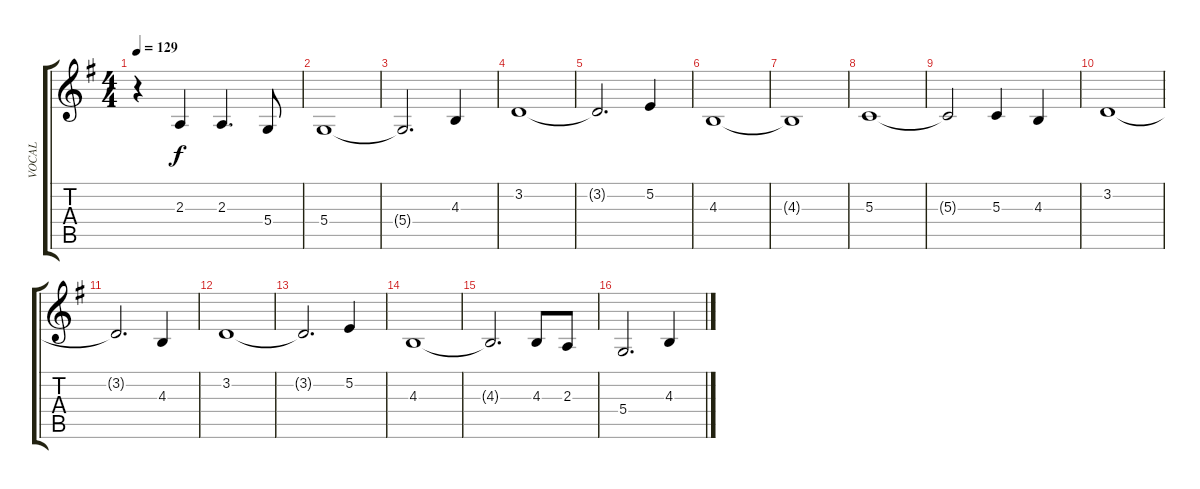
\track ("VOCAL" "VOCAL") {instrument electricgrandpiano}
\staff {score tabs}
\tuning (E4 B3 G3 D3 A2 E2) {hide}
\ts (4 4)
\tempo 129
\clef g2
\ks g
r.4{dy f} 2.3.4 2.3.4{d} 5.4.8 |
5.4.1 |
5.4{t}.2{d} 4.3.4 |
3.2.1 |
3.2{t}.2{d} 5.2.4 |
4.3.1 |
4.3{t}.1 |
5.3.1 |
5.3{t}.2 5.3.4 4.3.4 |
3.2.1 |
3.2{t}.2{d} 4.3.4 |
3.2.1 |
3.2{t}.2{d} 5.2.4 |
4.3.1 |
4.3{t}.2{d} 4.3.8 2.3.8 |
5.4.2{d} 4.3.4
